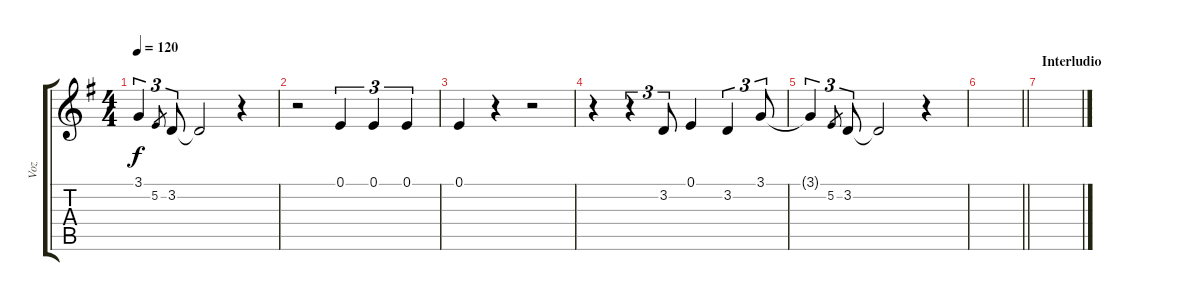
\track ("Voz" "Voz") {instrument cello}
\staff {score tabs}
\tuning (E4 B3 G3 D3 A2 E2) {hide}
\ts (4 4)
\tempo 120
\clef g2
\ks g
3.1{t}.4{tu (3 2) dy f} 5.2.8{gr} 3.2.8{tu (3 2)} 3.2{t}.2 r.4 |
r.2 0.1.4{tu (3 2)} 0.1.4{tu (3 2)} 0.1.4{tu (3 2)} |
0.1.4 r.4 r.2 |
r.4 r.4{tu (3 2)} 3.2.8{tu (3 2)} 0.1.4 3.2.4{tu (3 2)} 3.1.8{tu (3 2)} |
3.1{t}.4{tu (3 2)} 5.2.8{gr} 3.2.8{tu (3 2)} 3.2{t}.2 r.4 |
\barLineRight lightlight
|
\section ("" "Interludio")
